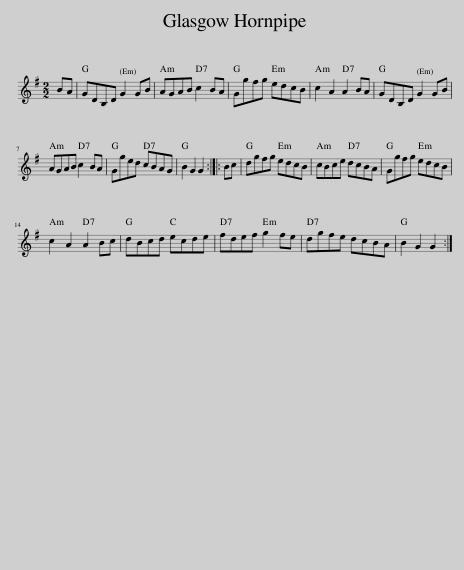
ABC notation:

X:1
L:1/8
M:2/2
I:linebreak $
K:G
V:1 treble
V:1
 BA | GDB,D G2 GB | AGAB c2 BA | Ggfg edcB | c2 A2 A2 BA | %5
 GDB,D G2 GB |$ AGAB c2 BA | Gged cBAG | B2 G2 G2 :: Bc | %10
 dgfg edcB | cBce dcBA | Ggfg edcB |$ c2 A2 A2 Bc | dBcd ecde | %15
 fdef g2 fe | dgfe dcBA | B2 G2 G2 :| %18
